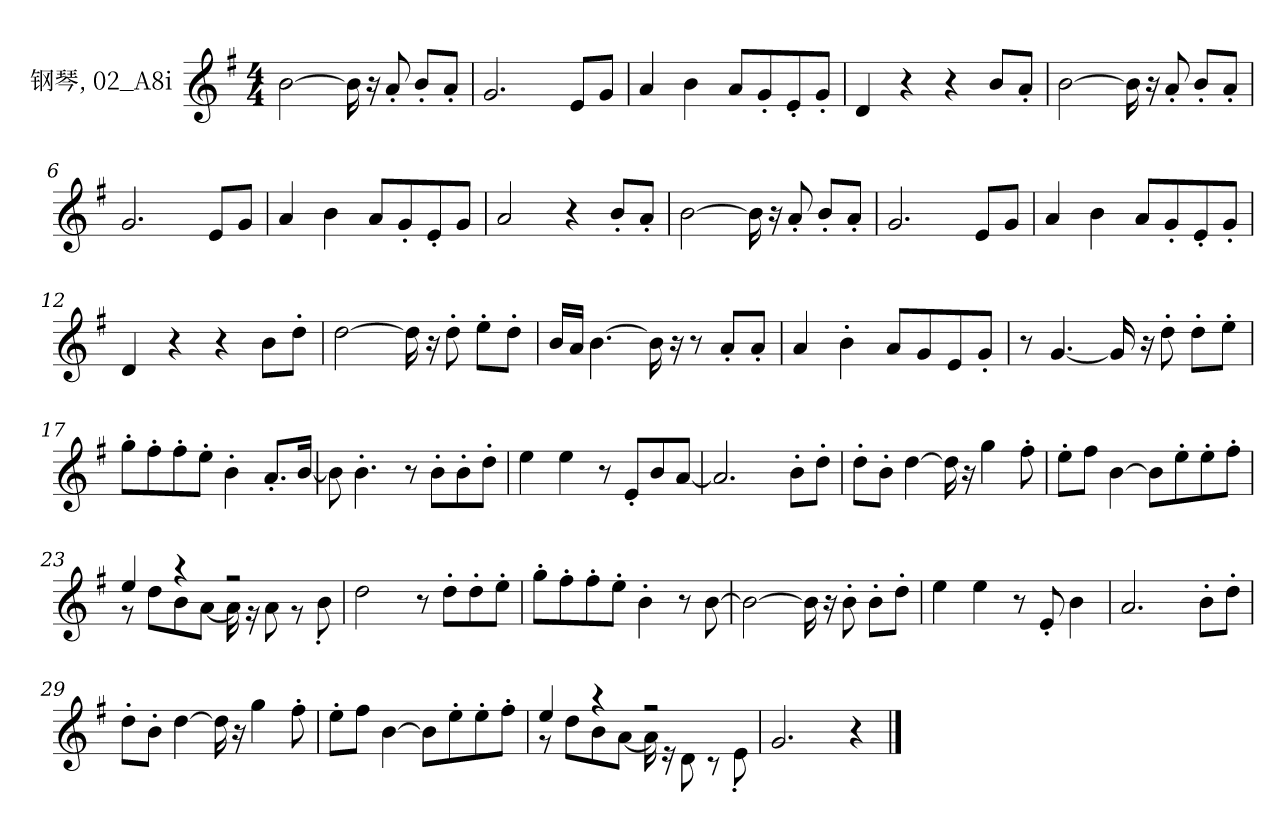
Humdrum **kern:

**kern
*part1
*staff1
*I"钢琴, 02_A8i
*clefG2
*k[f#]
*M4/4
*MM120
=1
[2b\
16b\]
16r
8a'/
8b'/L
8a'/J
=2
2.g/
8e/L
8g/J
=3
4a/
4b\
8a/L
8g'/
8e'/
8g'/J
=4
4d/
4r
4r
8b/L
8a'/J
=5
[2b\
16b\]
16r
8a'/
8b'/L
8a'/J
=6
2.g/
8e/L
8g/J
!!LO:LB:g=z
=7
4a/
4b\
8a/L
8g'/
8e'/
8g/J
=8
2a/
4r
8b'/L
8a'/J
=9
[2b\
16b\]
16r
8a'/
8b'/L
8a'/J
=10
2.g/
8e/L
8g/J
=11
4a/
4b\
8a/L
8g'/
8e'/
8g'/J
=12
4d/
4r
4r
8b\L
8dd'\J
=13
[2dd\
16dd\]
16r
8dd'\
8ee'\L
8dd'\J
!!LO:LB:g=z
=14
16b/LL
16a/JJ
[4.b\
16b\]
16r
8r
8a'/L
8a'/J
=15
4a/
4b'\
8a/L
8g/
8e/
8g'/J
=16
8r
[4.g/
16g/]
16r
8dd'\
8dd'\L
8ee'\J
=17
8gg'\L
8ff#'\
8ff#'\
8ee'\J
4b'\
8.a'/L
[16b/Jk
=18
8b\]
4.b'\
8r
8b'\L
8b'\
8dd'\J
=19
4ee\
4ee\
8r
8e'/L
8b/
[8a/J
!!LO:LB:g=z
=20
2.a/]
8b'\L
8dd'\J
=21
8dd'\L
8b'\J
[4dd\
16dd\]
16r
4gg\
8ff#'\
=22
8ee'\L
8ff#\J
[4b\
8b\L]
8ee'\
8ee'\
8ff#'\J
=23
*^
4ee/	8r
.	8dd\L
4r	8b\
.	[8a\J
2r	16a\]
.	16r
.	8a\
.	8r
.	8b'\
*v	*v
=24
2dd\
8r
8dd'\L
8dd'\
8ee'\J
=25
8gg'\L
8ff#'\
8ff#'\
8ee'\J
4b'\
8r
[8b\
!!LO:LB:g=z
=26
2b\_
16b\]
16r
8b'\
8b'\L
8dd'\J
=27
4ee\
4ee\
8r
8e'/
4b\
=28
2.a/
8b'\L
8dd'\J
=29
8dd'\L
8b'\J
[4dd\
16dd\]
16r
4gg\
8ff#'\
=30
8ee'\L
8ff#\J
[4b\
8b\L]
8ee'\
8ee'\
8ff#'\J
=31
*^
4ee/	8r
.	8dd\L
4r	8b\
.	[8a\J
2r	16a\]
.	16r
.	8d\
.	8r
.	8e'\
*v	*v
!!LO:LB:g=z
=32
2.g/
4r
==
*-
